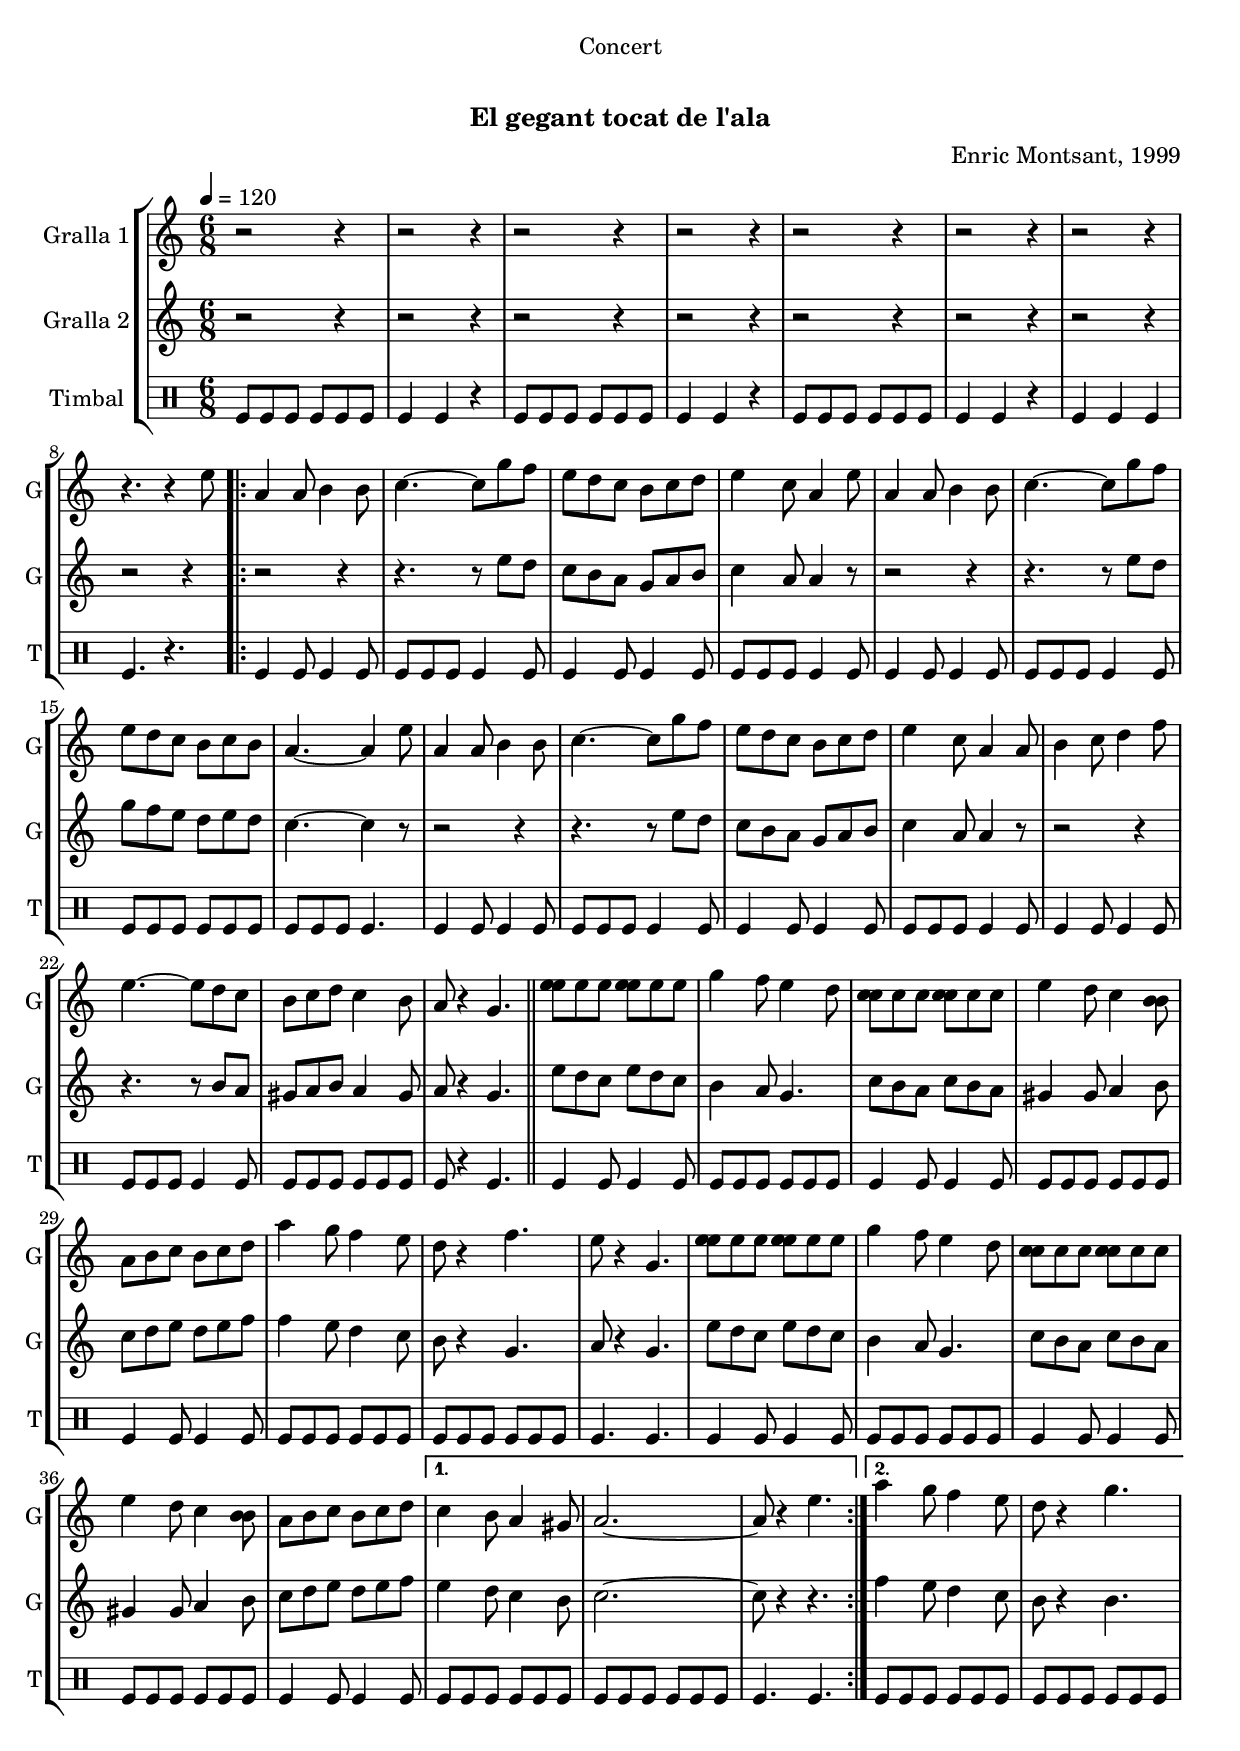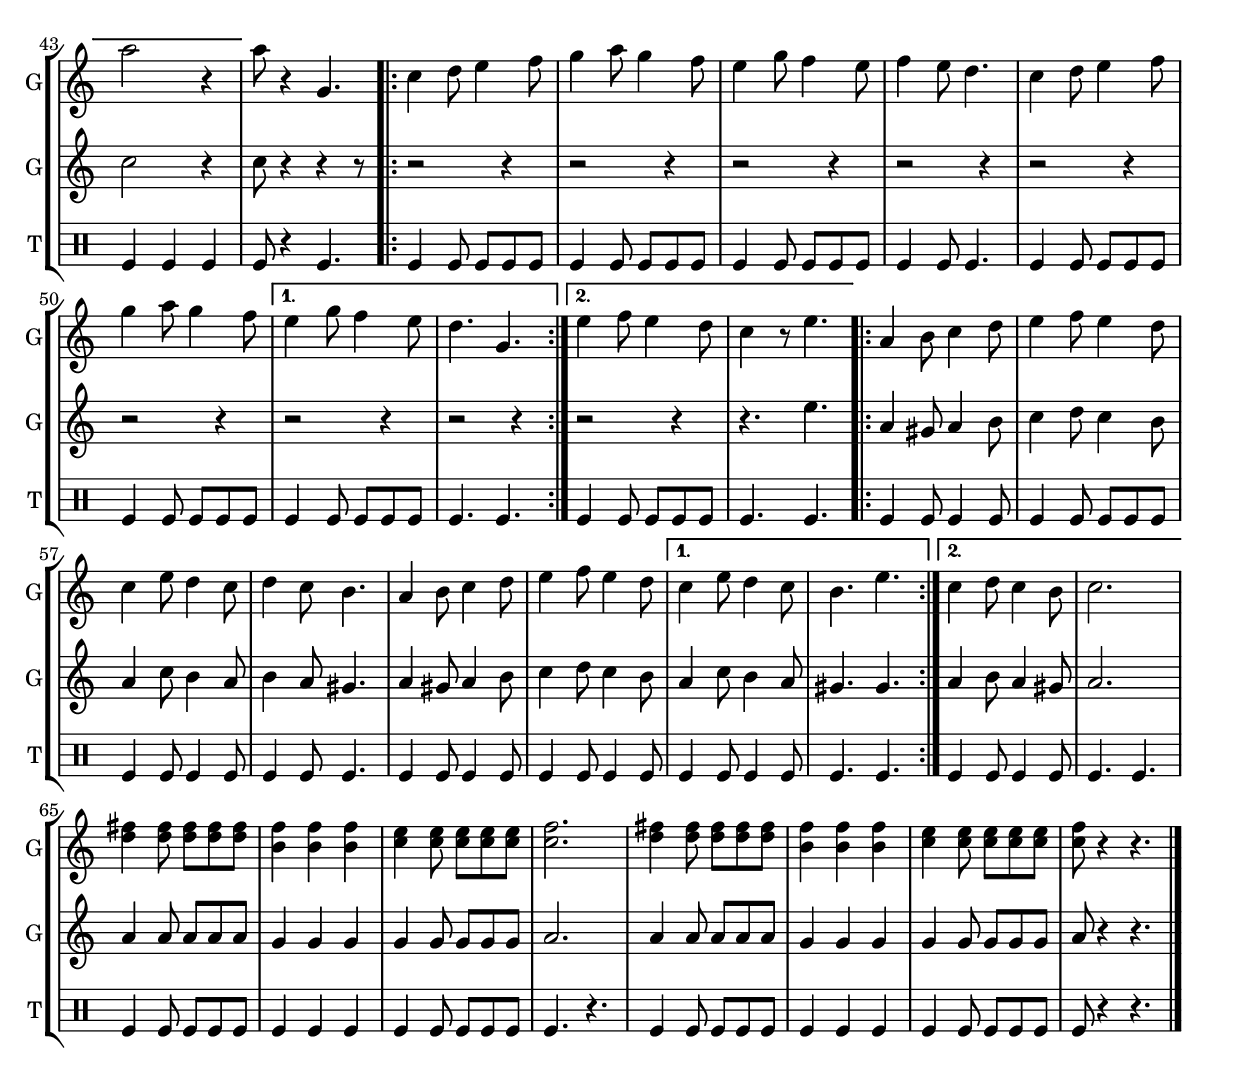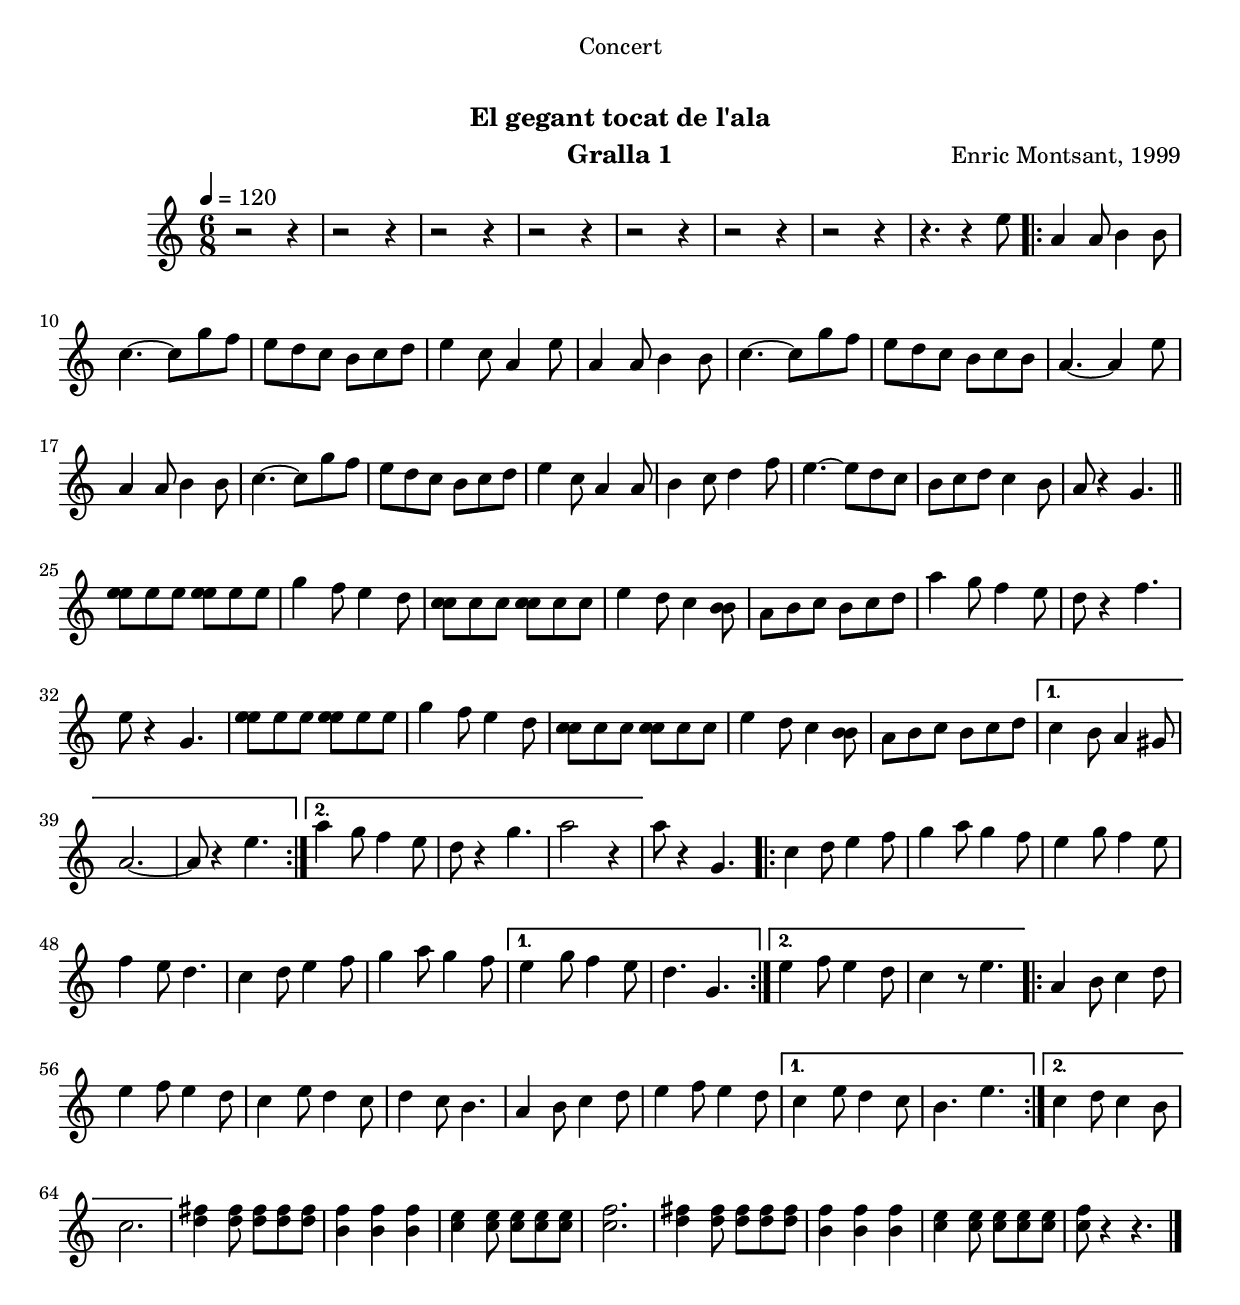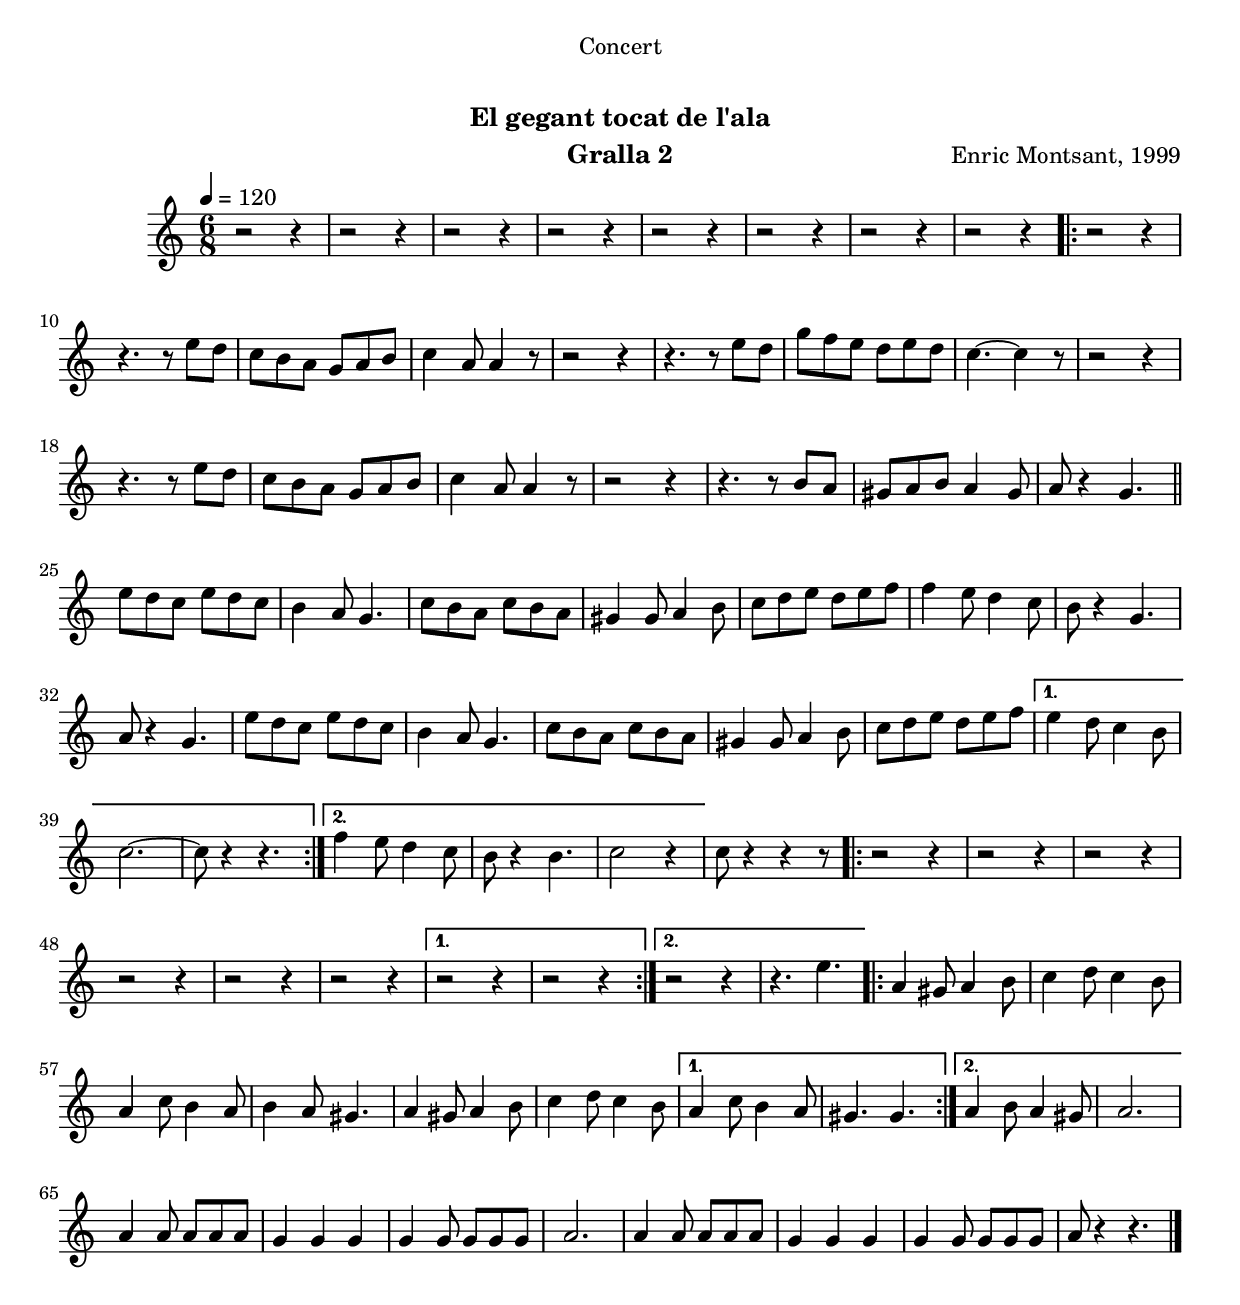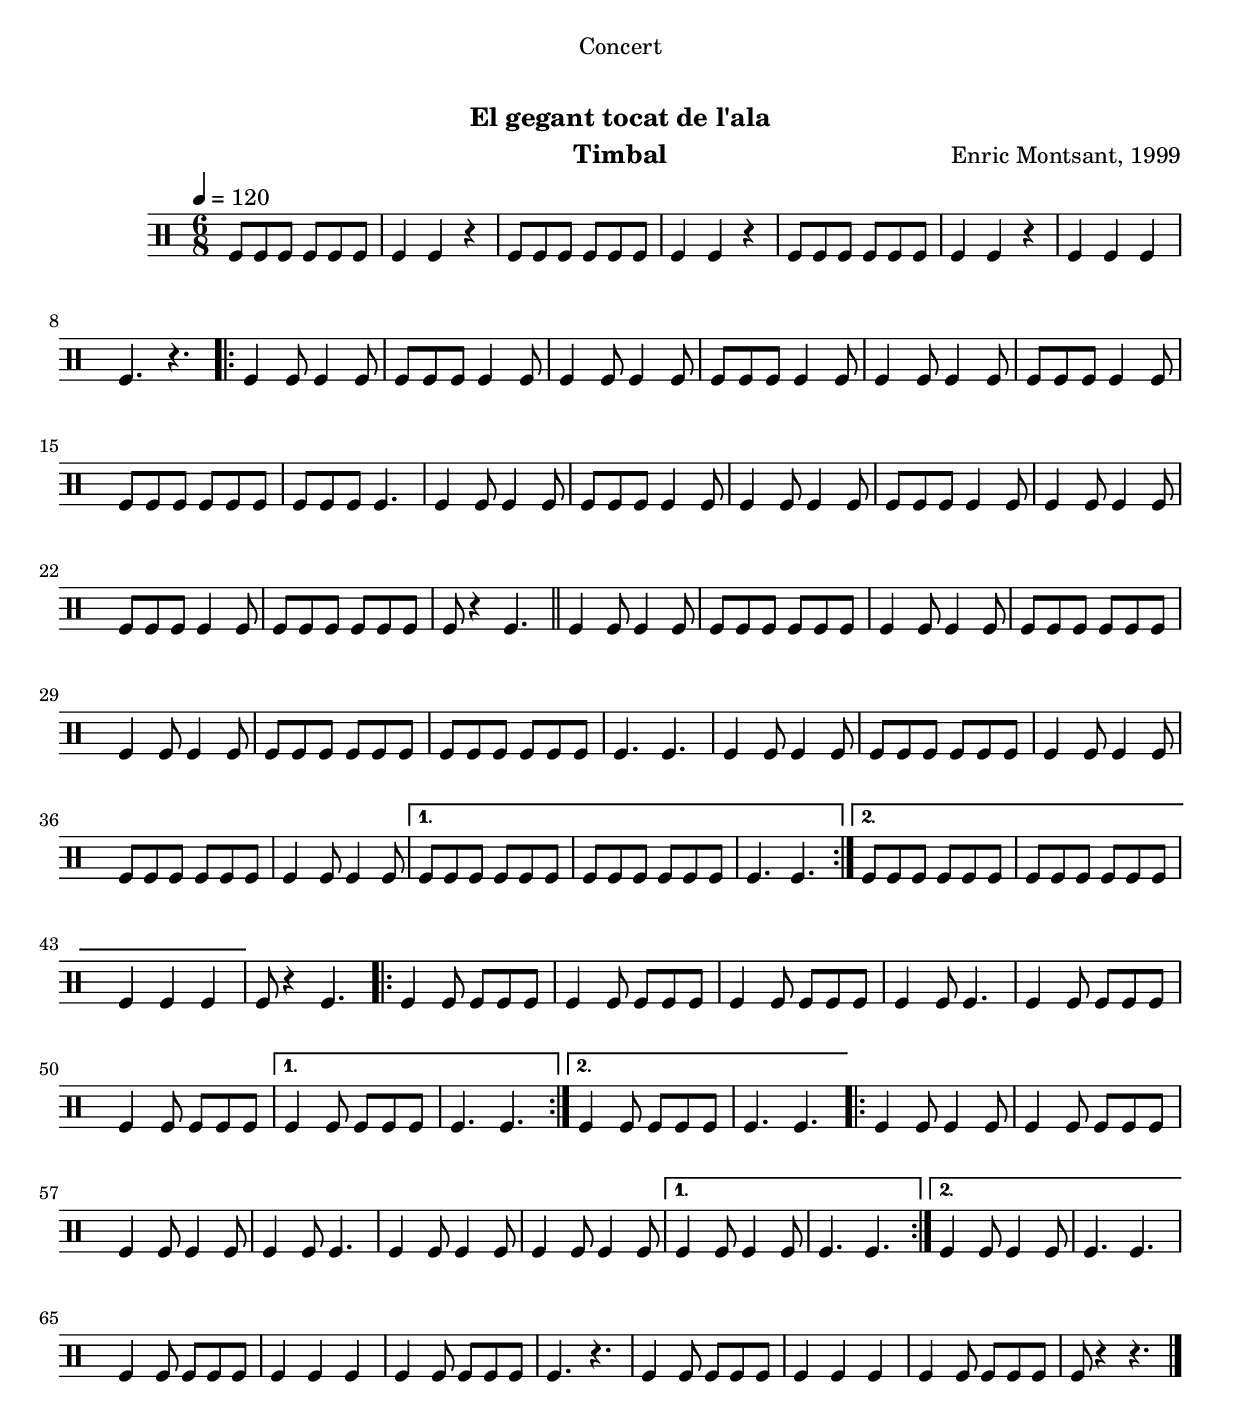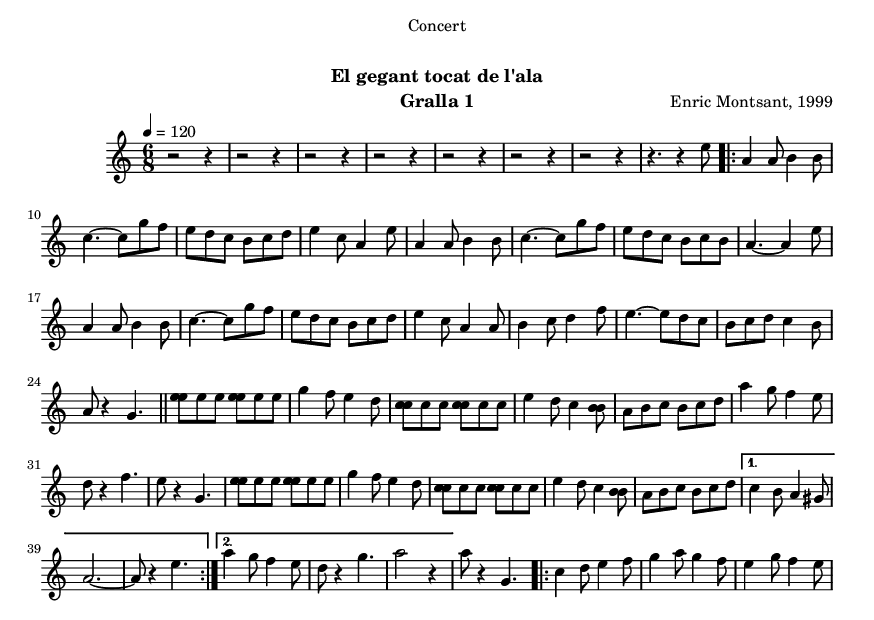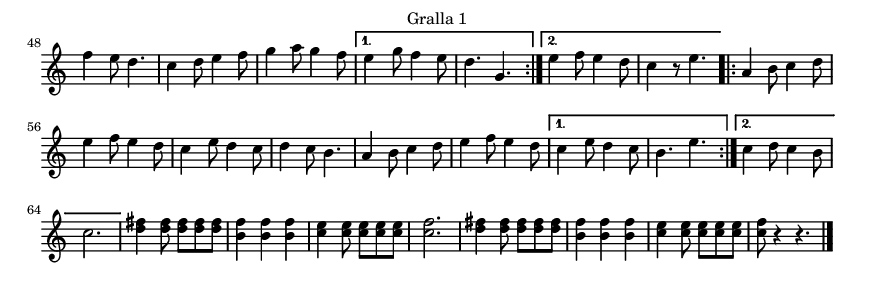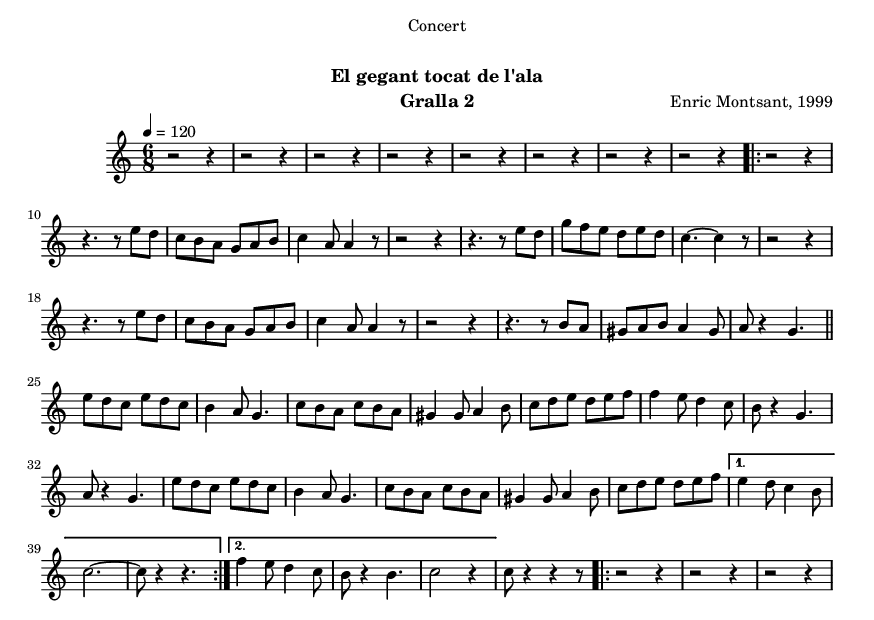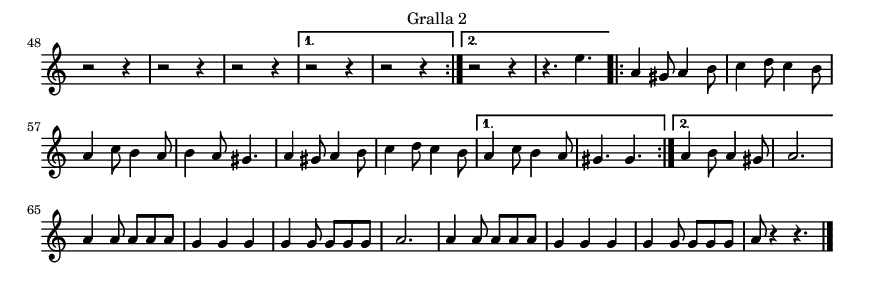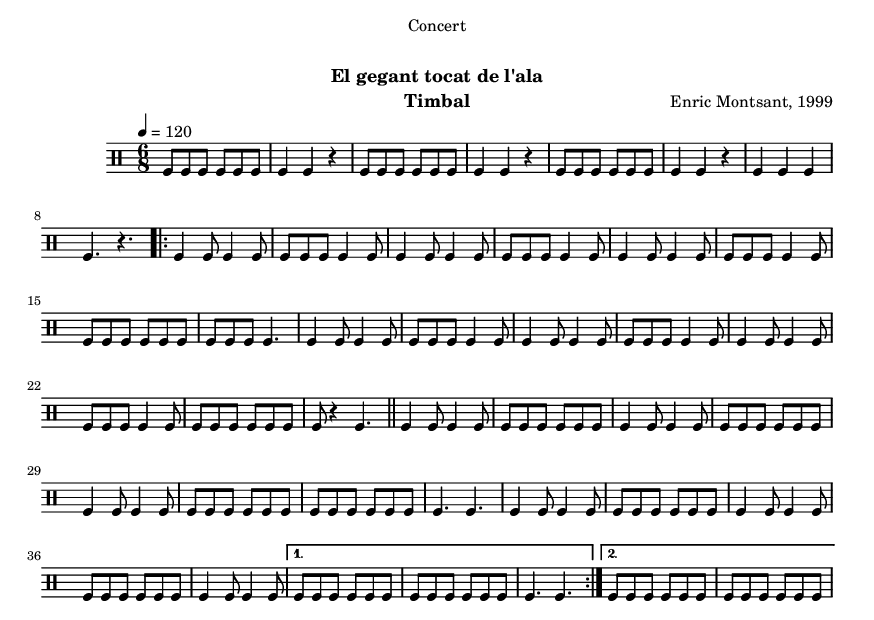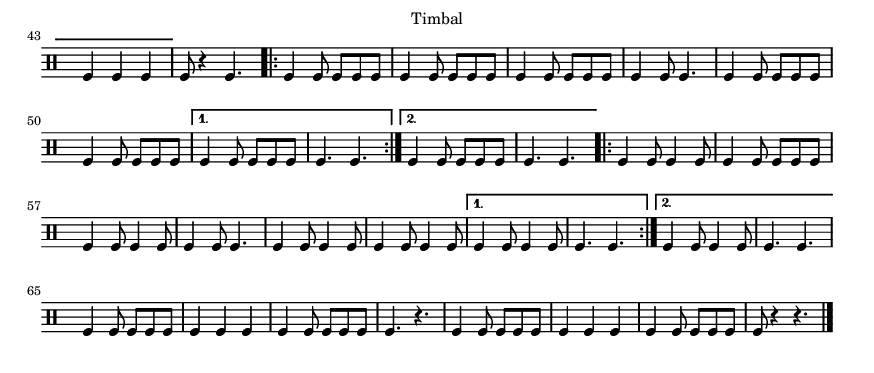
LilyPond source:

\version "2.16.0"

\header {
  dedication="Concert"
  title="                  "
  subtitle="El gegant tocat de l'ala"
  subsubtitle=""
  poet=""
  meter=""
  piece=""
  composer="Enric Montsant, 1999"
  arranger=""
  opus=""
  instrument=""
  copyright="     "
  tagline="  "
}

liniaroAa =
\relative e''
{
  \tempo 4=120
  \clef treble
  \key c \major
  \time 6/8
  r2 r4  |
  r2 r4  |
  r2 r4  |
  r2 r4  |
  %05
  r2 r4  |
  r2 r4  |
  r2 r4  |
  r4. r4 e8  |
  \repeat volta 2 { a,4 a8 b4 b8  |
  %10
  c4. ~ c8 g' f  |
  e8 d c b c d  |
  e4 c8 a4 e'8  |
  a,4 a8 b4 b8  |
  c4. ~ c8 g' f  |
  %15
  e8 d c b c b  |
  a4. ~ a4 e'8  |
  a,4 a8 b4 b8  |
  c4. ~ c8 g' f  |
  e8 d c b c d  |
  %20
  e4 c8 a4 a8  |
  b4 c8 d4 f8  |
  e4. ~ e8 d c  |
  b8 c d c4 b8  |
  a8 r4 g4.  \bar "||"
  %25
  <e' e>8 e e <e e> e e  |
  g4 f8 e4 d8  |
  <c c>8 c c <c c> c c  |
  e4 d8 c4 <b b>8  |
  a8 b c b c d  |
  %30
  a'4 g8 f4 e8  |
  d8 r4 f4.  |
  e8 r4 g,4.  |
  <e' e>8 e e <e e> e e  |
  g4 f8 e4 d8  |
  %35
  <c c>8 c c <c c> c c  |
  e4 d8 c4 <b b>8  |
  a8 b c b c d }
  \alternative { { c4 b8 a4 gis8  |
  a2. ~  |
  %40
  a8 r4 e'4. }
  { a4 g8 f4 e8  |
  d8 r4 g4.  |
  a2 r4 } } % kompletite
  a8 r4 g,4.  |
  %45
  \repeat volta 2 { c4 d8 e4 f8  |
  g4 a8 g4 f8  |
  e4 g8 f4 e8  |
  f4 e8 d4.  |
  c4 d8 e4 f8  |
  %50
  g4 a8 g4 f8 }
  \alternative { { e4 g8 f4 e8  |
  d4. g, }
  { e'4 f8 e4 d8  |
  c4 r8 e4. } }
  %55
  \repeat volta 2 { a,4 b8 c4 d8  |
  e4 f8 e4 d8  |
  c4 e8 d4 c8  |
  d4 c8 b4.  |
  a4 b8 c4 d8  |
  %60
  e4 f8 e4 d8 }
  \alternative { { c4 e8 d4 c8  |
  b4. e }
  { c4 d8 c4 b8  |
  c2. } }
  %65
  <d fis>4 <d fis>8 <d fis> <d fis> <d fis>  |
  <b f'>4 <b f'> <b f'>  |
  <c e>4 <c e>8 <c e> <c e> <c e>  |
  <c f>2.  |
  <d fis>4 <d fis>8 <d fis> <d fis> <d fis>  |
  %70
  <b f'>4 <b f'> <b f'>  |
  <c e>4 <c e>8 <c e> <c e> <c e>  |
  <c f>8 r4 r4.  \bar "|."
}

liniaroAb =
\relative e''
{
  \tempo 4=120
  \clef treble
  \key c \major
  \time 6/8
  r2 r4  |
  r2 r4  |
  r2 r4  |
  r2 r4  |
  %05
  r2 r4  |
  r2 r4  |
  r2 r4  |
  r2 r4  |
  \repeat volta 2 { r2 r4  |
  %10
  r4. r8 e d  |
  c8 b a g a b  |
  c4 a8 a4 r8  |
  r2 r4  |
  r4. r8 e' d  |
  %15
  g8 f e d e d  |
  c4. ~ c4 r8  |
  r2 r4  |
  r4. r8 e d  |
  c8 b a g a b  |
  %20
  c4 a8 a4 r8  |
  r2 r4  |
  r4. r8 b a  |
  gis8 a b a4 gis8  |
  a8 r4 g4.  \bar "||"
  %25
  e'8 d c e d c  |
  b4 a8 g4.  |
  c8 b a c b a  |
  gis4 gis8 a4 b8  |
  c8 d e d e f  |
  %30
  f4 e8 d4 c8  |
  b8 r4 g4.  |
  a8 r4 g4.  |
  e'8 d c e d c  |
  b4 a8 g4.  |
  %35
  c8 b a c b a  |
  gis4 gis8 a4 b8  |
  c8 d e d e f }
  \alternative { { e4 d8 c4 b8  |
  c2. ~  |
  %40
  c8 r4 r4. }
  { f4 e8 d4 c8  |
  b8 r4 b4.  |
  c2 r4 } } % kompletite
  c8 r4 r4 r8  | % kompletite
  %45
  \repeat volta 2 { r2 r4  |
  r2 r4  |
  r2 r4  |
  r2 r4  |
  r2 r4  |
  %50
  r2 r4 }
  \alternative { { r2 r4  |
  r2 r4 }
  { r2 r4  |
  r4. e } }
  %55
  \repeat volta 2 { a,4 gis8 a4 b8  |
  c4 d8 c4 b8  |
  a4 c8 b4 a8  |
  b4 a8 gis4.  |
  a4 gis8 a4 b8  |
  %60
  c4 d8 c4 b8 }
  \alternative { { a4 c8 b4 a8  |
  gis4. gis }
  { a4 b8 a4 gis8  |
  a2. } }
  %65
  a4 a8 a a a  |
  g4 g g  |
  g4 g8 g g g  |
  a2.  |
  a4 a8 a a a  |
  %70
  g4 g g  |
  g4 g8 g g g  |
  a8 r4 r4.  \bar "|."
}

liniaroAc =
\drummode
{
  \tempo 4=120
  \time 6/8
  tomfl8 tomfl tomfl tomfl tomfl tomfl  |
  tomfl4 tomfl r  |
  tomfl8 tomfl tomfl tomfl tomfl tomfl  |
  tomfl4 tomfl r  |
  %05
  tomfl8 tomfl tomfl tomfl tomfl tomfl  |
  tomfl4 tomfl r  |
  tomfl4 tomfl tomfl  |
  tomfl4. r  |
  \repeat volta 2 { tomfl4 tomfl8 tomfl4 tomfl8  |
  %10
  tomfl8 tomfl tomfl tomfl4 tomfl8  |
  tomfl4 tomfl8 tomfl4 tomfl8  |
  tomfl8 tomfl tomfl tomfl4 tomfl8  |
  tomfl4 tomfl8 tomfl4 tomfl8  |
  tomfl8 tomfl tomfl tomfl4 tomfl8  |
  %15
  tomfl8 tomfl tomfl tomfl tomfl tomfl  |
  tomfl8 tomfl tomfl tomfl4.  |
  tomfl4 tomfl8 tomfl4 tomfl8  |
  tomfl8 tomfl tomfl tomfl4 tomfl8  |
  tomfl4 tomfl8 tomfl4 tomfl8  |
  %20
  tomfl8 tomfl tomfl tomfl4 tomfl8  |
  tomfl4 tomfl8 tomfl4 tomfl8  |
  tomfl8 tomfl tomfl tomfl4 tomfl8  |
  tomfl8 tomfl tomfl tomfl tomfl tomfl  |
  tomfl8 r4 tomfl4.  \bar "||"
  %25
  tomfl4 tomfl8 tomfl4 tomfl8  |
  tomfl8 tomfl tomfl tomfl tomfl tomfl  |
  tomfl4 tomfl8 tomfl4 tomfl8  |
  tomfl8 tomfl tomfl tomfl tomfl tomfl  |
  tomfl4 tomfl8 tomfl4 tomfl8  |
  %30
  tomfl8 tomfl tomfl tomfl tomfl tomfl  |
  tomfl8 tomfl tomfl tomfl tomfl tomfl  |
  tomfl4. tomfl  |
  tomfl4 tomfl8 tomfl4 tomfl8  |
  tomfl8 tomfl tomfl tomfl tomfl tomfl  |
  %35
  tomfl4 tomfl8 tomfl4 tomfl8  |
  tomfl8 tomfl tomfl tomfl tomfl tomfl  |
  tomfl4 tomfl8 tomfl4 tomfl8 }
  \alternative { { tomfl8 tomfl tomfl tomfl tomfl tomfl  |
  tomfl8 tomfl tomfl tomfl tomfl tomfl  |
  %40
  tomfl4. tomfl }
  { tomfl8 tomfl tomfl tomfl tomfl tomfl  |
  tomfl8 tomfl tomfl tomfl tomfl tomfl  |
  tomfl4 tomfl tomfl } }
  tomfl8 r4 tomfl4.  |
  %45
  \repeat volta 2 { tomfl4 tomfl8 tomfl tomfl tomfl  |
  tomfl4 tomfl8 tomfl tomfl tomfl  |
  tomfl4 tomfl8 tomfl tomfl tomfl  |
  tomfl4 tomfl8 tomfl4.  |
  tomfl4 tomfl8 tomfl tomfl tomfl  |
  %50
  tomfl4 tomfl8 tomfl tomfl tomfl }
  \alternative { { tomfl4 tomfl8 tomfl tomfl tomfl  |
  tomfl4. tomfl }
  { tomfl4 tomfl8 tomfl tomfl tomfl  |
  tomfl4. tomfl } }
  %55
  \repeat volta 2 { tomfl4 tomfl8 tomfl4 tomfl8  |
  tomfl4 tomfl8 tomfl tomfl tomfl  |
  tomfl4 tomfl8 tomfl4 tomfl8  |
  tomfl4 tomfl8 tomfl4.  |
  tomfl4 tomfl8 tomfl4 tomfl8  |
  %60
  tomfl4 tomfl8 tomfl4 tomfl8 }
  \alternative { { tomfl4 tomfl8 tomfl4 tomfl8  |
  tomfl4. tomfl }
  { tomfl4 tomfl8 tomfl4 tomfl8  |
  tomfl4. tomfl } }
  %65
  tomfl4 tomfl8 tomfl tomfl tomfl  |
  tomfl4 tomfl tomfl  |
  tomfl4 tomfl8 tomfl tomfl tomfl  |
  tomfl4. r  |
  tomfl4 tomfl8 tomfl tomfl tomfl  |
  %70
  tomfl4 tomfl tomfl  |
  tomfl4 tomfl8 tomfl tomfl tomfl  |
  tomfl8 r4 r4.  \bar "|."
}

\book {

\paper {
  print-page-number = false
}

\bookpart {
  \score {
    \new StaffGroup {
      \override Score.RehearsalMark #'self-alignment-X = #LEFT
      <<
        \new Staff \with {instrumentName = #"Gralla 1" shortInstrumentName = #"G"} \liniaroAa
        \new Staff \with {instrumentName = #"Gralla 2" shortInstrumentName = #"G"} \liniaroAb
        \new DrumStaff \with {instrumentName = #"Timbal" shortInstrumentName = #"T"} \liniaroAc
      >>
    }
    \layout {}
  }\score { \unfoldRepeats
    \new StaffGroup {
      \override Score.RehearsalMark #'self-alignment-X = #LEFT
      <<
        \new Staff \with {instrumentName = #"Gralla 1" shortInstrumentName = #"G"} \liniaroAa
        \new Staff \with {instrumentName = #"Gralla 2" shortInstrumentName = #"G"} \liniaroAb
        \new DrumStaff \with {instrumentName = #"Timbal" shortInstrumentName = #"T"} \liniaroAc
      >>
    }
    \midi {}
  }
}

\bookpart {
  \header {instrument="Gralla 1"}
  \score {
    \new StaffGroup {
      \override Score.RehearsalMark #'self-alignment-X = #LEFT
      <<
        \new Staff \liniaroAa
      >>
    }
    \layout {}
  }\score { \unfoldRepeats
    \new StaffGroup {
      \override Score.RehearsalMark #'self-alignment-X = #LEFT
      <<
        \new Staff \liniaroAa
      >>
    }
    \midi {}
  }
}

\bookpart {
  \header {instrument="Gralla 2"}
  \score {
    \new StaffGroup {
      \override Score.RehearsalMark #'self-alignment-X = #LEFT
      <<
        \new Staff \liniaroAb
      >>
    }
    \layout {}
  }\score { \unfoldRepeats
    \new StaffGroup {
      \override Score.RehearsalMark #'self-alignment-X = #LEFT
      <<
        \new Staff \liniaroAb
      >>
    }
    \midi {}
  }
}

\bookpart {
  \header {instrument="Timbal"}
  \score {
    \new StaffGroup {
      \override Score.RehearsalMark #'self-alignment-X = #LEFT
      <<
        \new DrumStaff \liniaroAc
      >>
    }
    \layout {}
  }\score { \unfoldRepeats
    \new StaffGroup {
      \override Score.RehearsalMark #'self-alignment-X = #LEFT
      <<
        \new DrumStaff \liniaroAc
      >>
    }
    \midi {}
  }
}

}

\book {

\paper {
  print-page-number = false
  #(set-paper-size "a6landscape")
  #(layout-set-staff-size 14)
}

\bookpart {
  \header {instrument="Gralla 1"}
  \score {
    \new StaffGroup {
      \override Score.RehearsalMark #'self-alignment-X = #LEFT
      <<
        \new Staff \liniaroAa
      >>
    }
    \layout {}
  }
}

\bookpart {
  \header {instrument="Gralla 2"}
  \score {
    \new StaffGroup {
      \override Score.RehearsalMark #'self-alignment-X = #LEFT
      <<
        \new Staff \liniaroAb
      >>
    }
    \layout {}
  }
}

\bookpart {
  \header {instrument="Timbal"}
  \score {
    \new StaffGroup {
      \override Score.RehearsalMark #'self-alignment-X = #LEFT
      <<
        \new DrumStaff \liniaroAc
      >>
    }
    \layout {}
  }
}

}

